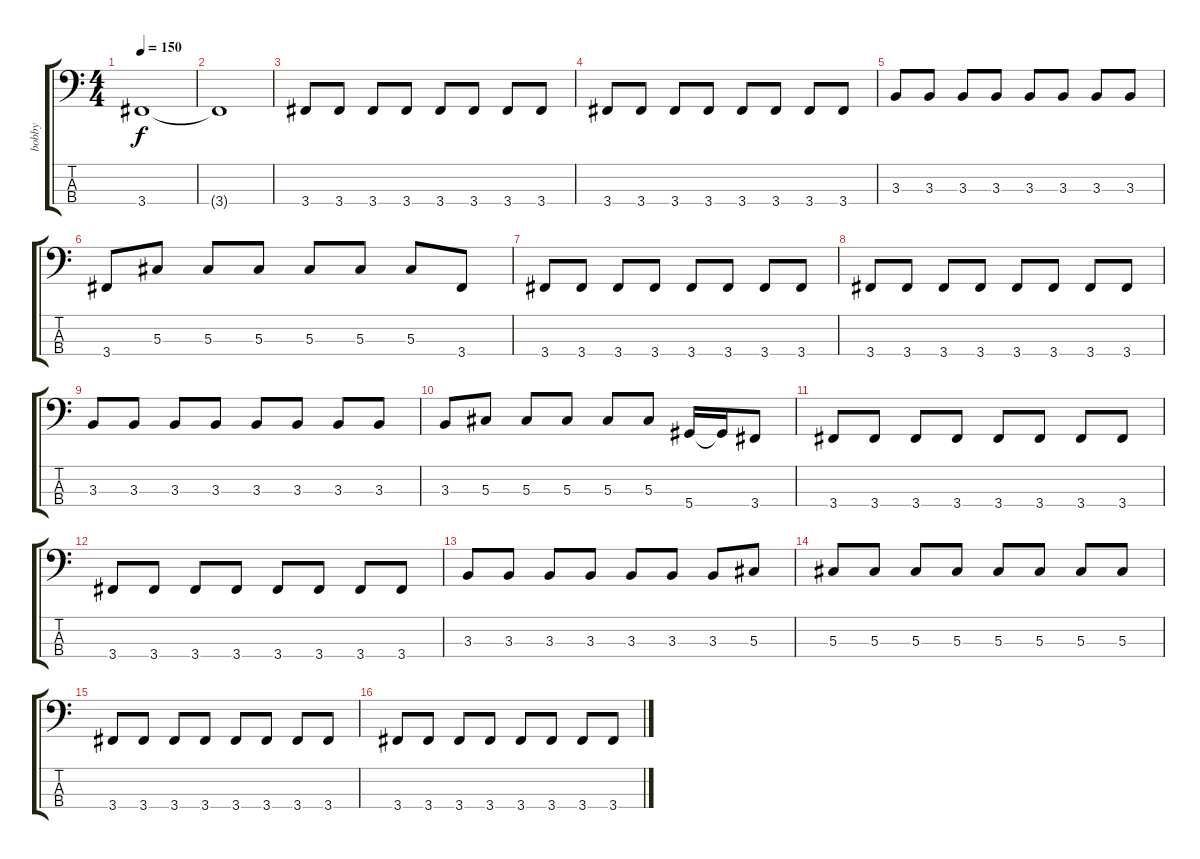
\track ("bobby" "bobby") {instrument electricbasspick}
\staff {score tabs}
\tuning (Gb2 Db2 Ab1 Eb1) {hide}
\ts (4 4)
\tempo 150
\clef f4
\ks c
3.4.1{dy f} |
3.4{t}.1 |
3.4.8 3.4.8 3.4.8 3.4.8 3.4.8 3.4.8 3.4.8 3.4.8 |
3.4.8 3.4.8 3.4.8 3.4.8 3.4.8 3.4.8 3.4.8 3.4.8 |
3.3.8 3.3.8 3.3.8 3.3.8 3.3.8 3.3.8 3.3.8 3.3.8 |
3.4.8 5.3.8 5.3.8 5.3.8 5.3.8 5.3.8 5.3.8 3.4.8 |
3.4.8 3.4.8 3.4.8 3.4.8 3.4.8 3.4.8 3.4.8 3.4.8 |
3.4.8 3.4.8 3.4.8 3.4.8 3.4.8 3.4.8 3.4.8 3.4.8 |
3.3.8 3.3.8 3.3.8 3.3.8 3.3.8 3.3.8 3.3.8 3.3.8 |
3.3.8 5.3.8 5.3.8 5.3.8 5.3.8 5.3.8 5.4.16 5.4{t}.16 3.4.8 |
3.4.8 3.4.8 3.4.8 3.4.8 3.4.8 3.4.8 3.4.8 3.4.8 |
3.4.8 3.4.8 3.4.8 3.4.8 3.4.8 3.4.8 3.4.8 3.4.8 |
3.3.8 3.3.8 3.3.8 3.3.8 3.3.8 3.3.8 3.3.8 5.3.8 |
5.3.8 5.3.8 5.3.8 5.3.8 5.3.8 5.3.8 5.3.8 5.3.8 |
3.4.8 3.4.8 3.4.8 3.4.8 3.4.8 3.4.8 3.4.8 3.4.8 |
3.4.8 3.4.8 3.4.8 3.4.8 3.4.8 3.4.8 3.4.8 3.4.8
